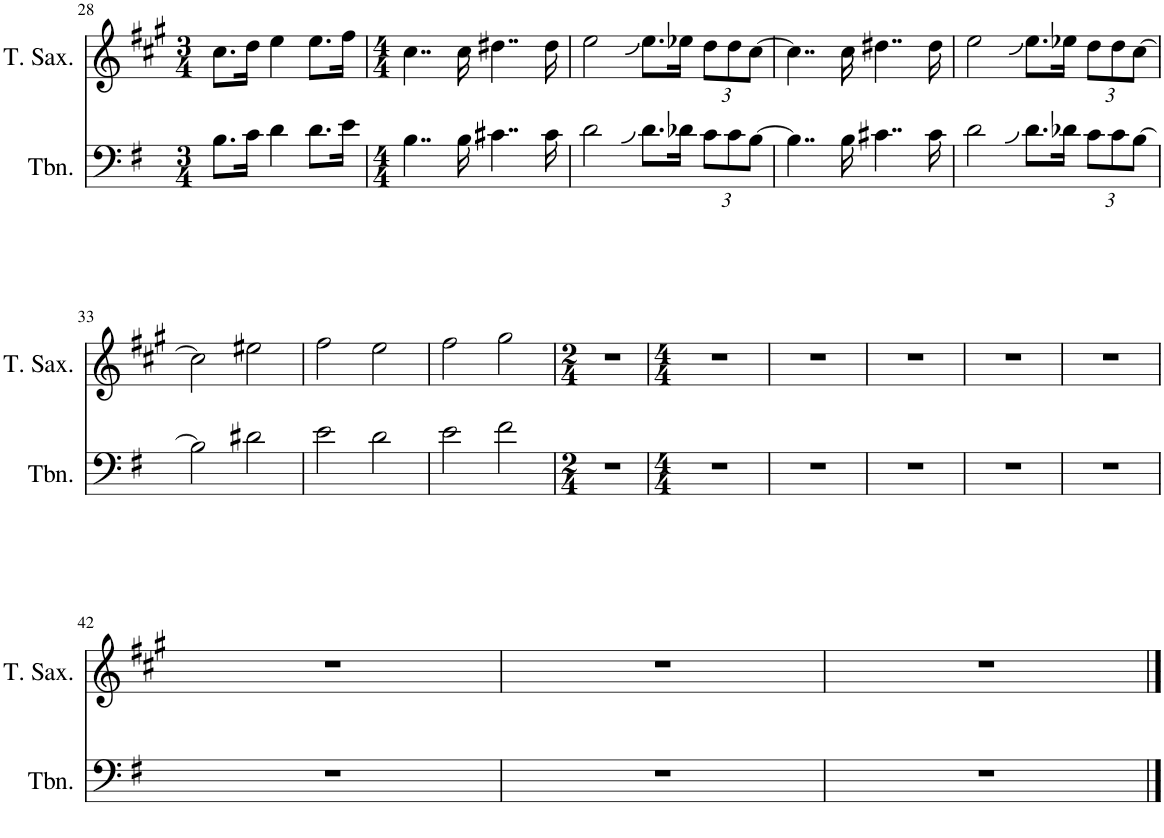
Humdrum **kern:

**kern	**kern
*part2	*part1
*staff2	*staff1
*I"Trombone	*I"Tenor Saxophone
*I'Tbn.	*I'T. Sax.
!!LO:PB:g=z
*clefF4	*clefG2
*	*Trd8c14
*k[f#]	*k[f#c#g#]
*M3/4	*M3/4
=28	=28
8.B\L	8.cc#\L
16c\Jk	16dd\Jk
4d\	4ee\
8.d\L	8.ee\L
16e\Jk	16ff#\Jk
=29	=29
*M4/4	*M4/4
4..B\	4..cc#\
16B\	16cc#\
4..c#X\	4..dd#X\
16c#\	16dd#\
=30	=30
2d\	2ee\
8.d\L	8.ee\L
16d-X\Jk	16ee-X\Jk
*Xbrackettup	*Xbrackettup
12c\L	12dd\L
12c\	12dd\
[12B\J	[12cc#\J
=31	=31
4..B\]	4..cc#\]
16B\	16cc#\
4..c#X\	4..dd#X\
16c#\	16dd#\
=32	=32
2d\	2ee\
8.d\L	8.ee\L
16d-X\Jk	16ee-X\Jk
12c\L	12dd\L
12c\	12dd\
[12B\J	[12cc#\J
!!LO:LB:g=z
=33	=33
2B\]	2cc#\]
2d#X\	2ee#X\
=34	=34
2e\	2ff#\
2d\	2ee\
=35	=35
2e\	2ff#\
2f#\	2gg#\
=36	=36
*M2/4	*M2/4
2r	2r
=37	=37
*M4/4	*M4/4
1r	1r
=38	=38
1r	1r
=39	=39
1r	1r
=40	=40
1r	1r
=41	=41
1r	1r
!!LO:LB:g=z
=42	=42
1r	1r
=43	=43
1r	1r
=44	=44
1r	1r
==	==
*-	*-
